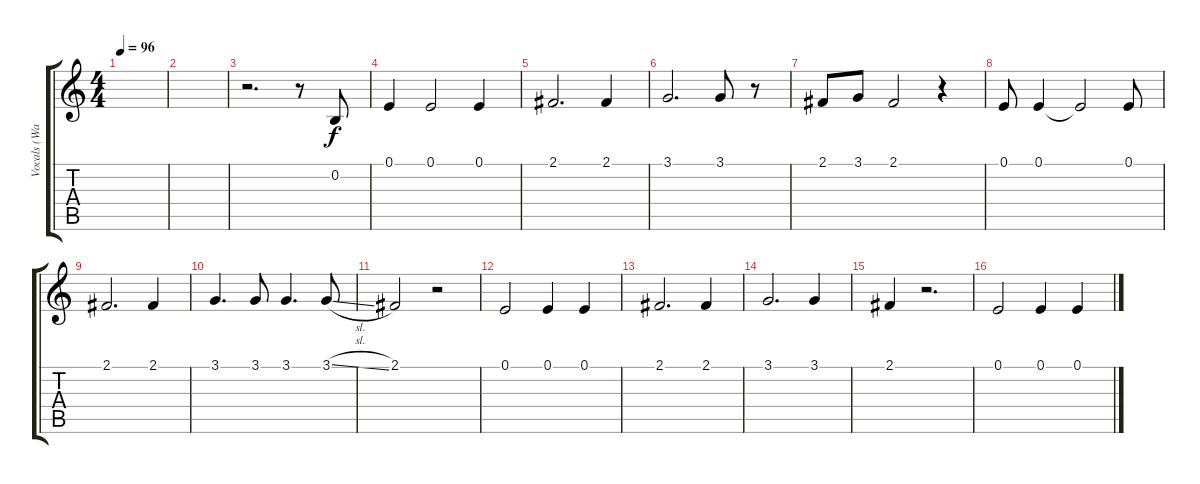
\track ("Vocals (Waters)" "Vocals (Wa") {instrument lead6voice}
\staff {score tabs}
\tuning (E4 B3 G3 D3 A2 E2) {hide}
\ts (4 4)
\tempo 96
\clef g2
\ks c
|
|
r.2{d} r.8 0.2.8 |
0.1.4 0.1.2 0.1.4 |
2.1.2{d} 2.1.4 |
3.1.2{d} 3.1.8 r.8 |
2.1.8 3.1.8 2.1.2 r.4 |
0.1.8 0.1.4 0.1{t}.2 0.1.8 |
2.1.2{d} 2.1.4 |
3.1.4{d} 3.1.8 3.1.4{d} 3.1{sl}.8 |
2.1.2 r.2 |
0.1.2 0.1.4 0.1.4 |
2.1.2{d} 2.1.4 |
3.1.2{d} 3.1.4 |
2.1.4 r.2{d} |
0.1.2 0.1.4 0.1.4
